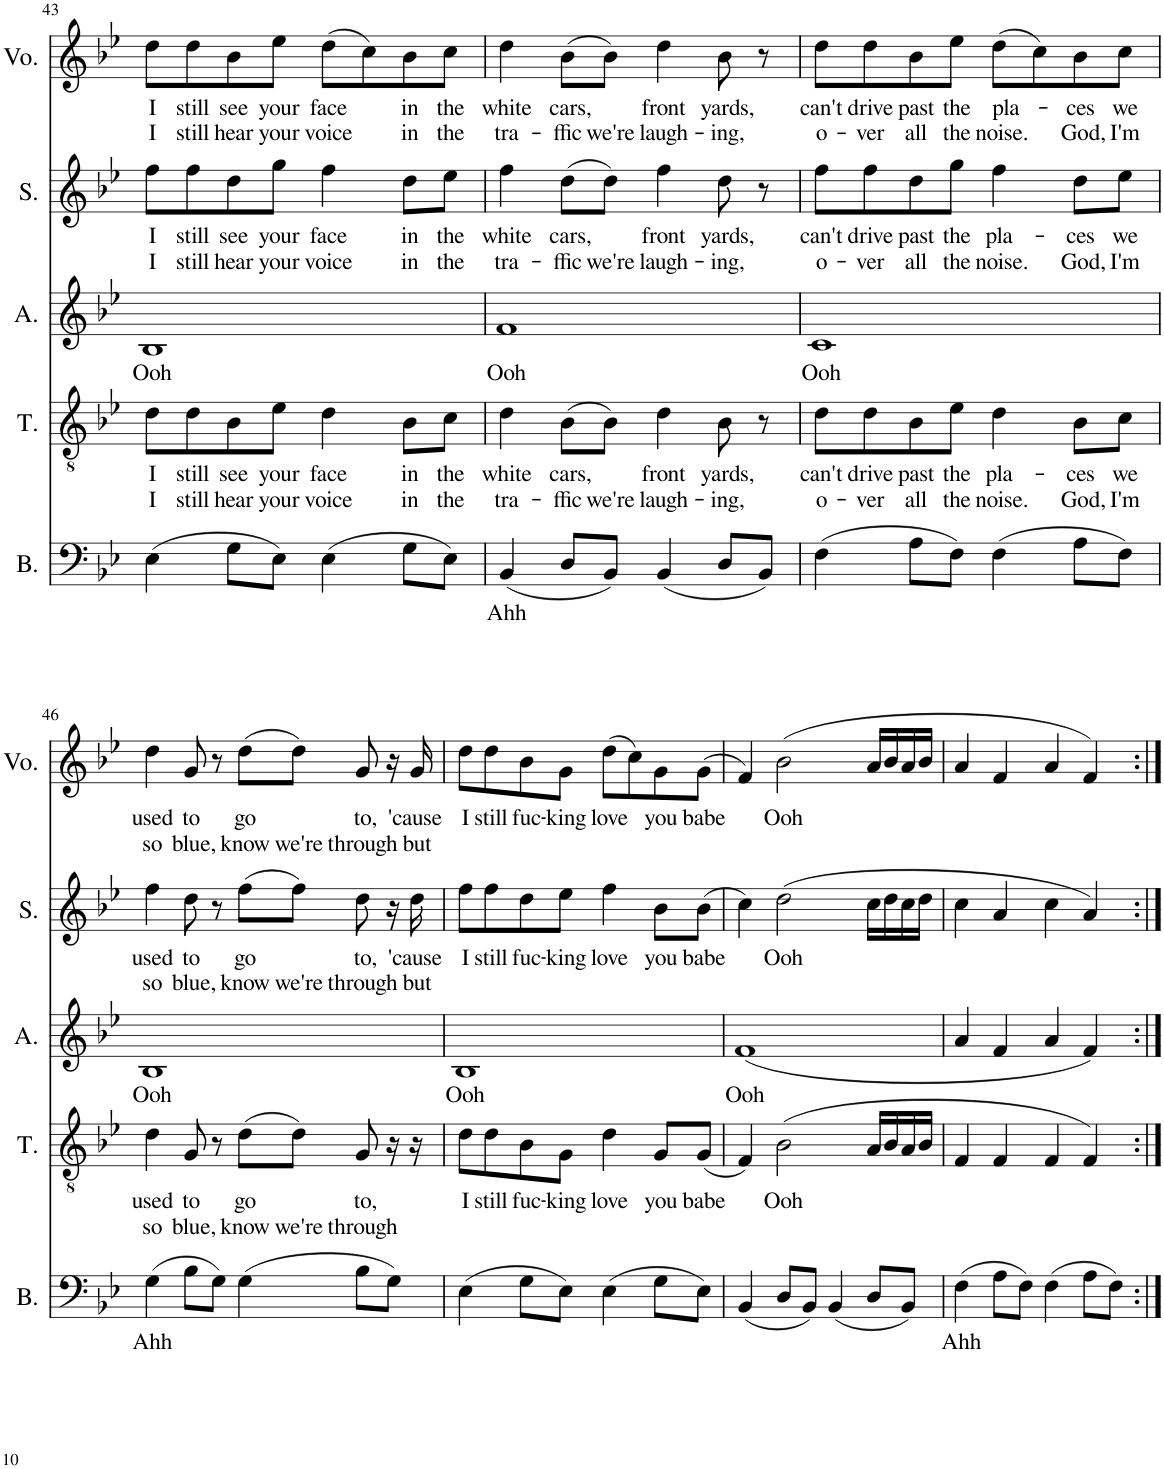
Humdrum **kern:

**kern	**text	**kern	**text	**text	**kern	**text	**kern	**text	**text	**kern	**text	**text
*part5	*part5	*part4	*part4	*part4	*part3	*part3	*part2	*part2	*part2	*part1	*part1	*part1
*staff5	*staff5	*staff4	*staff4	*staff4	*staff3	*staff3	*staff2	*staff2	*staff2	*staff1	*staff1	*staff1
*I"Bass	*	*I"Tenor	*	*	*I"Alto	*	*I"Soprano	*	*	*I"Voice	*	*
*I'B.	*	*I'T.	*	*	*I'A.	*	*I'S.	*	*	*I'Vo.	*	*
!!LO:PB:g=z
*clefF4	*	*clefGv2	*	*	*clefG2	*	*clefG2	*	*	*clefG2	*	*
*k[b-e-]	*	*k[b-e-]	*	*	*k[b-e-]	*	*k[b-e-]	*	*	*k[b-e-]	*	*
*M4/4	*	*M4/4	*	*	*M4/4	*	*M4/4	*	*	*M4/4	*	*
=43	=43	=43	=43	=43	=43	=43	=43	=43	=43	=43	=43	=43
!	!	!	!LO:LY:b	!LO:LY:b	!	!LO:LY:b	!	!LO:LY:b	!LO:LY:b	!	!LO:LY:b	!LO:LY:b
(4E-\	.	8d\L	I	I	1B-	Ooh	8ff\L	I	I	8dd\L	I	I
!	!	!	!LO:LY:b	!LO:LY:b	!	!	!	!LO:LY:b	!LO:LY:b	!	!LO:LY:b	!LO:LY:b
.	.	8d\	still	still	.	.	8ff\	still	still	8dd\	still	still
!	!	!	!LO:LY:b	!LO:LY:b	!	!	!	!LO:LY:b	!LO:LY:b	!	!LO:LY:b	!LO:LY:b
8G\L	.	8B-\	see	hear	.	.	8dd\	see	hear	8b-\	see	hear
!	!	!	!LO:LY:b	!LO:LY:b	!	!	!	!LO:LY:b	!LO:LY:b	!	!LO:LY:b	!LO:LY:b
8E-\J)	.	8e-\J	your	your	.	.	8gg\J	your	your	8ee-\J	your	your
!	!	!	!LO:LY:b	!LO:LY:b	!	!	!	!LO:LY:b	!LO:LY:b	!	!LO:LY:b	!LO:LY:b
(4E-\	.	4d\	face	voice	.	.	4ff\	face	voice	(8dd\L	face	voice
.	.	.	.	.	.	.	.	.	.	8cc\)	.	.
!	!	!	!LO:LY:b	!LO:LY:b	!	!	!	!LO:LY:b	!LO:LY:b	!	!LO:LY:b	!LO:LY:b
8G\L	.	8B-\L	in	in	.	.	8dd\L	in	in	8b-\	in	in
!	!	!	!LO:LY:b	!LO:LY:b	!	!	!	!LO:LY:b	!LO:LY:b	!	!LO:LY:b	!LO:LY:b
8E-\J)	.	8c\J	the	the	.	.	8ee-\J	the	the	8cc\J	the	the
=44	=44	=44	=44	=44	=44	=44	=44	=44	=44	=44	=44	=44
!	!LO:LY:b	!	!LO:LY:b	!LO:LY:b	!	!LO:LY:b	!	!LO:LY:b	!LO:LY:b	!	!LO:LY:b	!LO:LY:b
(4BB-/	Ahh	4d\	white	tra-	1f	Ooh	4ff\	white	tra-	4dd\	white	tra-
!	!	!	!LO:LY:b	!LO:LY:b	!	!	!	!LO:LY:b	!LO:LY:b	!	!LO:LY:b	!LO:LY:b
8D/L	.	(8B-\L	cars,	-ffic	.	.	(8dd\L	cars,	-ffic	(8b-\L	cars,	-ffic
!	!	!	!	!LO:LY:b	!	!	!	!	!LO:LY:b	!	!	!LO:LY:b
8BB-/J)	.	8B-\J)	.	we're	.	.	8dd\J)	.	we're	8b-\J)	.	we're
!	!	!	!LO:LY:b	!LO:LY:b	!	!	!	!LO:LY:b	!LO:LY:b	!	!LO:LY:b	!LO:LY:b
(4BB-/	.	4d\	front	laugh-	.	.	4ff\	front	laugh-	4dd\	front	laugh-
!	!	!	!LO:LY:b	!LO:LY:b	!	!	!	!LO:LY:b	!LO:LY:b	!	!LO:LY:b	!LO:LY:b
8D/L	.	8B-\	yards,	-ing,	.	.	8dd\	yards,	-ing,	8b-\	yards,	-ing,
8BB-/J)	.	8r	.	.	.	.	8r	.	.	8r	.	.
=45	=45	=45	=45	=45	=45	=45	=45	=45	=45	=45	=45	=45
!	!	!	!LO:LY:b	!LO:LY:b	!	!LO:LY:b	!	!LO:LY:b	!LO:LY:b	!	!LO:LY:b	!LO:LY:b
(4F\	.	8d\L	can't	o-	1c	Ooh	8ff\L	can't	o-	8dd\L	can't	o-
!	!	!	!LO:LY:b	!LO:LY:b	!	!	!	!LO:LY:b	!LO:LY:b	!	!LO:LY:b	!LO:LY:b
.	.	8d\	drive	-ver	.	.	8ff\	drive	-ver	8dd\	drive	-ver
!	!	!	!LO:LY:b	!LO:LY:b	!	!	!	!LO:LY:b	!LO:LY:b	!	!LO:LY:b	!LO:LY:b
8A\L	.	8B-\	past	all	.	.	8dd\	past	all	8b-\	past	all
!	!	!	!LO:LY:b	!LO:LY:b	!	!	!	!LO:LY:b	!LO:LY:b	!	!LO:LY:b	!LO:LY:b
8F\J)	.	8e-\J	the	the	.	.	8gg\J	the	the	8ee-\J	the	the
!	!	!	!LO:LY:b	!LO:LY:b	!	!	!	!LO:LY:b	!LO:LY:b	!	!LO:LY:b	!LO:LY:b
(4F\	.	4d\	pla-	noise.	.	.	4ff\	pla-	noise.	(8dd\L	pla-	noise.
.	.	.	.	.	.	.	.	.	.	8cc\)	.	.
!	!	!	!LO:LY:b	!LO:LY:b	!	!	!	!LO:LY:b	!LO:LY:b	!	!LO:LY:b	!LO:LY:b
8A\L	.	8B-\L	-ces	God,	.	.	8dd\L	-ces	God,	8b-\	-ces	God,
!	!	!	!LO:LY:b	!LO:LY:b	!	!	!	!LO:LY:b	!LO:LY:b	!	!LO:LY:b	!LO:LY:b
8F\J)	.	8c\J	we	I'm	.	.	8ee-\J	we	I'm	8cc\J	we	I'm
!!LO:LB:g=z
=46	=46	=46	=46	=46	=46	=46	=46	=46	=46	=46	=46	=46
!	!LO:LY:b	!	!LO:LY:b	!LO:LY:b	!	!LO:LY:b	!	!LO:LY:b	!LO:LY:b	!	!LO:LY:b	!LO:LY:b
(4G\	Ahh	4d\	used	so	1B-	Ooh	4ff\	used	so	4dd\	used	so
!	!	!	!LO:LY:b	!LO:LY:b	!	!	!	!LO:LY:b	!LO:LY:b	!	!LO:LY:b	!LO:LY:b
8B-\L	.	8G/	to	blue,	.	.	8dd\	to	blue,	8g/	to	blue,
8G\J)	.	8r	.	.	.	.	8r	.	.	8r	.	.
!	!	!	!LO:LY:b	!LO:LY:b	!	!	!	!LO:LY:b	!LO:LY:b	!	!LO:LY:b	!LO:LY:b
(4G\	.	(8d\L	go	know	.	.	(8ff\L	go	know	(8dd\L	go	know
!	!	!	!	!LO:LY:b	!	!	!	!	!LO:LY:b	!	!	!LO:LY:b
.	.	8d\J)	.	we're	.	.	8ff\J)	.	we're	8dd\J)	.	we're
!	!	!	!LO:LY:b	!LO:LY:b	!	!	!	!LO:LY:b	!LO:LY:b	!	!LO:LY:b	!LO:LY:b
8B-\L	.	8G/	to,	through	.	.	8dd\	to,	through	8g/	to,	through
8G\J)	.	16r	.	.	.	.	16r	.	.	16r	.	.
!	!	!	!	!	!	!	!	!LO:LY:b	!LO:LY:b	!	!LO:LY:b	!LO:LY:b
.	.	16r	.	.	.	.	16dd\	'cause	but	16g/	'cause	but
=47	=47	=47	=47	=47	=47	=47	=47	=47	=47	=47	=47	=47
!	!	!	!LO:LY:b	!	!	!LO:LY:b	!	!LO:LY:b	!	!	!LO:LY:b	!
(4E-\	.	8d\L	I	.	1B-	Ooh	8ff\L	I	.	8dd\L	I	.
!	!	!	!LO:LY:b	!	!	!	!	!LO:LY:b	!	!	!LO:LY:b	!
.	.	8d\	still	.	.	.	8ff\	still	.	8dd\	still	.
!	!	!	!LO:LY:b	!	!	!	!	!LO:LY:b	!	!	!LO:LY:b	!
8G\L	.	8B-\	fuc-	.	.	.	8dd\	fuc-	.	8b-\	fuc-	.
!	!	!	!LO:LY:b	!	!	!	!	!LO:LY:b	!	!	!LO:LY:b	!
8E-\J)	.	8G\J	-king	.	.	.	8ee-\J	-king	.	8g\J	-king	.
!	!	!	!LO:LY:b	!	!	!	!	!LO:LY:b	!	!	!LO:LY:b	!
(4E-\	.	4d\	love	.	.	.	4ff\	love	.	(8dd\L	love	.
.	.	.	.	.	.	.	.	.	.	8cc\)	.	.
!	!	!	!LO:LY:b	!	!	!	!	!LO:LY:b	!	!	!LO:LY:b	!
8G\L	.	8G/L	you	.	.	.	8b-\L	you	.	8g\	you	.
!	!	!	!LO:LY:b	!	!	!	!	!LO:LY:b	!	!	!LO:LY:b	!
8E-\J)	.	(8G/J	babe	.	.	.	(8b-\J	babe	.	(8g\J	babe	.
=48	=48	=48	=48	=48	=48	=48	=48	=48	=48	=48	=48	=48
!	!	!	!	!	!	!LO:LY:b	!	!	!	!	!	!
(4BB-/	.	4F/)	.	.	(1f	Ooh	4cc\)	.	.	4f/)	.	.
!	!	!	!LO:LY:b	!	!	!	!	!LO:LY:b	!	!	!LO:LY:b	!
8D/L	.	(2B-\	Ooh	.	.	.	(2dd\	Ooh	.	(2b-\	Ooh	.
8BB-/J)	.	.	.	.	.	.	.	.	.	.	.	.
(4BB-/	.	.	.	.	.	.	.	.	.	.	.	.
8D/L	.	16A/LL	.	.	.	.	16cc\LL	.	.	16a/LL	.	.
.	.	16B-/	.	.	.	.	16dd\	.	.	16b-/	.	.
8BB-/J)	.	16A/	.	.	.	.	16cc\	.	.	16a/	.	.
.	.	16B-/JJ	.	.	.	.	16dd\JJ	.	.	16b-/JJ	.	.
=49	=49	=49	=49	=49	=49	=49	=49	=49	=49	=49	=49	=49
!	!LO:LY:b	!	!	!	!	!	!	!	!	!	!	!
(4F\	Ahh	4F/	.	.	4a/	.	4cc\	.	.	4a/	.	.
8A\L	.	4F/	.	.	4f/	.	4a/	.	.	4f/	.	.
8F\J)	.	.	.	.	.	.	.	.	.	.	.	.
(4F\	.	4F/	.	.	4a/	.	4cc\	.	.	4a/	.	.
8A\L	.	4F/)	.	.	4f/)	.	4a/)	.	.	4f/)	.	.
8F\J)	.	.	.	.	.	.	.	.	.	.	.	.
=:|!	=:|!	=:|!	=:|!	=:|!	=:|!	=:|!	=:|!	=:|!	=:|!	=:|!	=:|!	=:|!
*-	*-	*-	*-	*-	*-	*-	*-	*-	*-	*-	*-	*-
